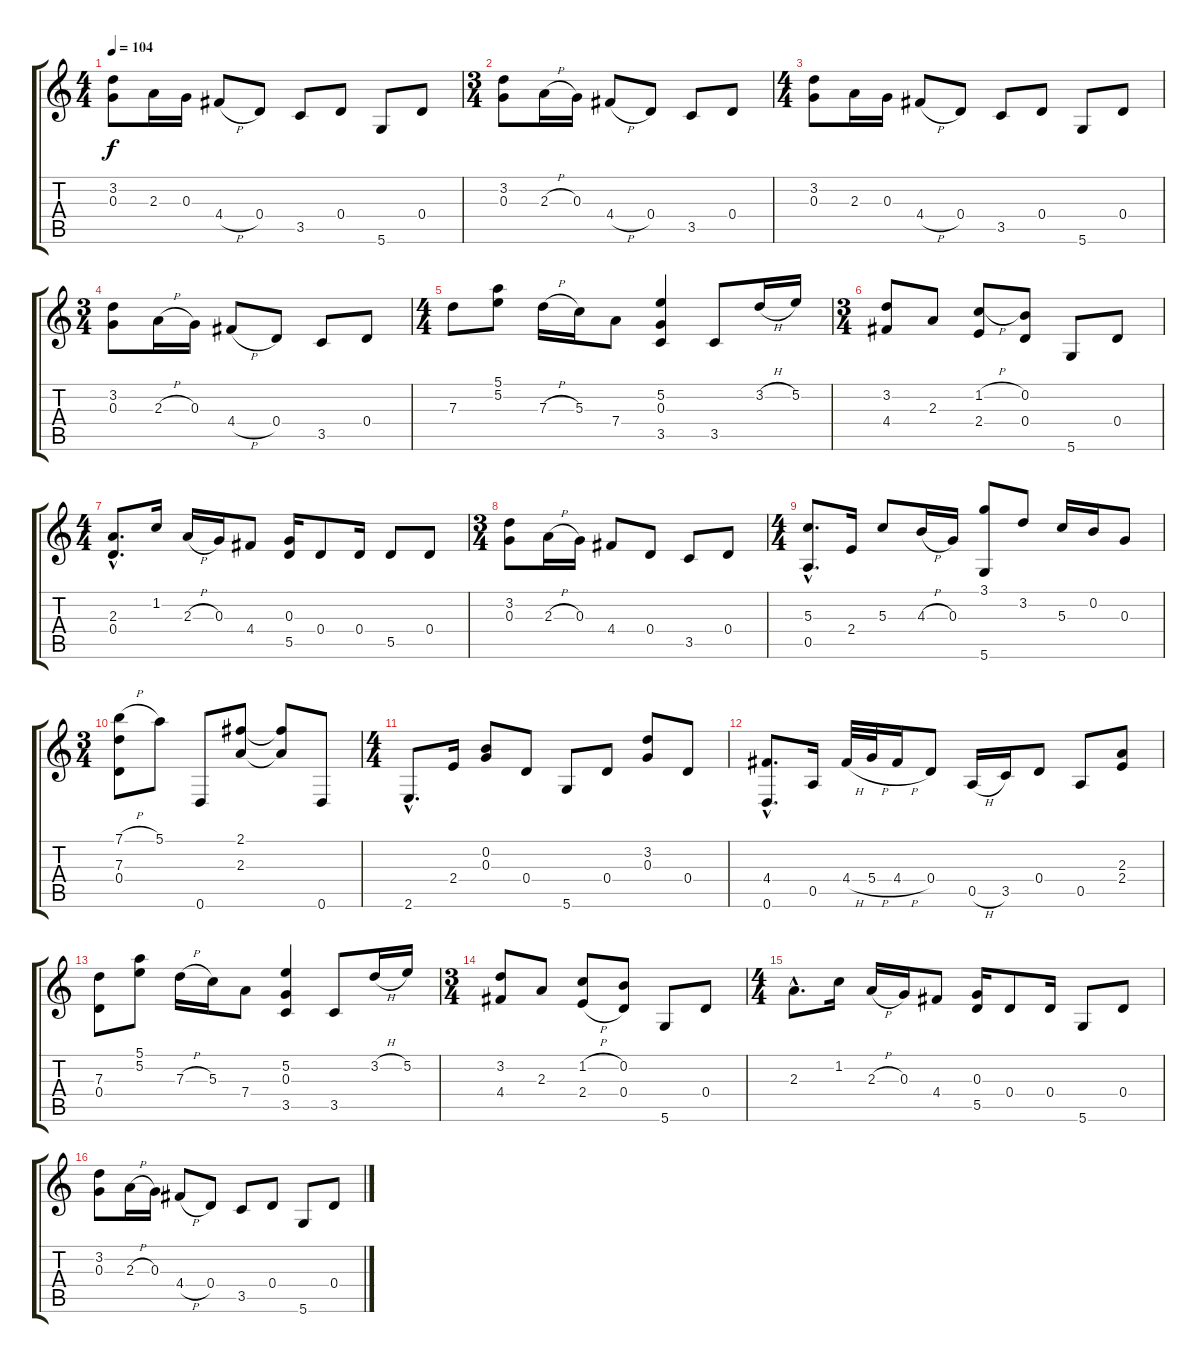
\track "" {instrument acousticguitarnylon}
\staff {score tabs}
\tuning (E4 B3 G3 D3 A2 D2) {hide}
\ts (4 4)
\tempo 104
\clef g2
\ks c
(3.2 0.3).8{dy f instrument acousticguitarnylon} 2.3.16 0.3.16 4.4{h}.8 0.4.8 3.5.8 0.4.8 5.6.8 0.4.8 |
\ts (3 4)
(3.2 0.3).8 2.3{h}.16 0.3.16 4.4{h}.8 0.4.8 3.5.8 0.4.8 |
\ts (4 4)
(3.2 0.3).8 2.3.16 0.3.16 4.4{h}.8 0.4.8 3.5.8 0.4.8 5.6.8 0.4.8 |
\ts (3 4)
(3.2 0.3).8 2.3{h}.16 0.3.16 4.4{h}.8 0.4.8 3.5.8 0.4.8 |
\ts (4 4)
7.3.8 (5.1 5.2).8 7.3{h}.16 5.3.16 7.4.8 (5.2 0.3 3.5).4 3.5.8 3.2{h}.16 5.2.16 |
\ts (3 4)
(3.2 4.4).8 2.3.8 (1.2{h} 2.4).8 (0.2 0.4).8 5.6.8 0.4.8 |
\ts (4 4)
(2.3{hac} 0.4{hac}).8{d} 1.2.16 2.3{h}.16 0.3.16 4.4.8 (0.3 5.5).16 0.4.8 0.4.16 5.5.8 0.4.8 |
\ts (3 4)
(3.2 0.3).8 2.3{h}.16 0.3.16 4.4.8 0.4.8 3.5.8 0.4.8 |
\ts (4 4)
(5.3{hac} 0.5{hac}).8{d} 2.4.16 5.3.8 4.3{h}.16 0.3.16 (3.1 5.6).8 3.2.8 5.3.16 0.2.16 0.3.8 |
\ts (3 4)
(7.1{h} 7.3 0.4).8 5.1.8 0.6.8 (2.1 2.3).8 (2.1{t} 2.3{t}).8 0.6.8 |
\ts (4 4)
2.6{hac}.8{d} 2.4.16 (0.2 0.3).8 0.4.8 5.6.8 0.4.8 (3.2 0.3).8 0.4.8 |
(4.4{hac} 0.6{hac}).8{d} 0.5.16 4.4{h}.32 5.4{h}.32 4.4{h}.16 0.4.8 0.5{h}.16 3.5.16 0.4.8 0.5.8 (2.3 2.4).8 |
(7.3 0.4).8 (5.1 5.2).8 7.3{h}.16 5.3.16 7.4.8 (5.2 0.3 3.5).4 3.5.8 3.2{h}.16 5.2.16 |
\ts (3 4)
(3.2 4.4).8 2.3.8 (1.2{h} 2.4{h}).8 (0.2 0.4).8 5.6.8 0.4.8 |
\ts (4 4)
2.3{hac}.8{d} 1.2.16 2.3{h}.16 0.3.16 4.4.8 (0.3 5.5).16 0.4.8 0.4.16 5.6.8 0.4.8 |
(3.2 0.3).8 2.3{h}.16 0.3.16 4.4{h}.8 0.4.8 3.5.8 0.4.8 5.6.8 0.4.8
